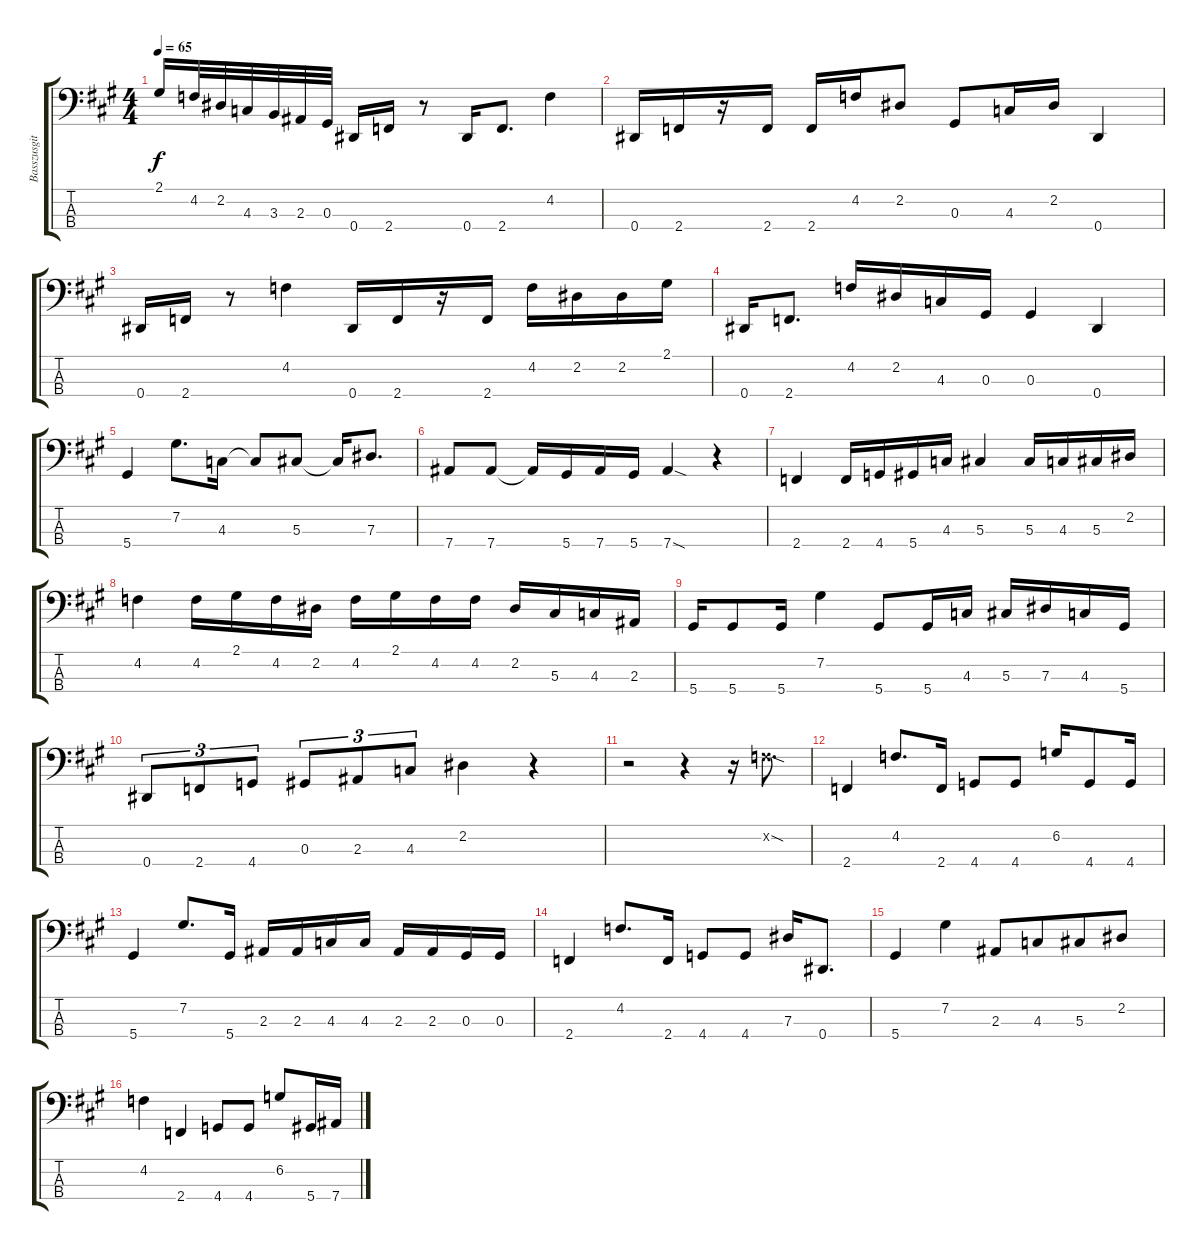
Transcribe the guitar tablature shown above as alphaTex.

\track ("Basszusgitár (Yngwie Malmsteen)" "Basszusgit") {instrument electricbassfinger}
\staff {score tabs}
\tuning (Gb2 Db2 Ab1 Eb1) {hide}
\ts (4 4)
\tempo 65
\clef f4
\ks a
2.1.16{dy f} 4.2.32 2.2.32 4.3.32 3.3.32 2.3.32 0.3.32 0.4.16 2.4.16 r.8 0.4.16 2.4.8{d} 4.2.4 |
0.4.16 2.4.16 r.16 2.4.16 2.4.16 4.2.16 2.2.8 0.3.8 4.3.16 2.2.16 0.4.4 |
0.4.16 2.4.16 r.8 4.2.4 0.4.16 2.4.16 r.16 2.4.16 4.2.16 2.2.16 2.2.16 2.1.16 |
0.4.16 2.4.8{d} 4.2.16 2.2.16 4.3.16 0.3.16 0.3.4 0.4.4 |
5.4.4 7.2.8{d} 4.3.16 4.3{t}.8 5.3.8 5.3{t}.16 7.3.8{d} |
7.4.8 7.4.8 7.4{t}.16 5.4.16 7.4.16 5.4.16 7.4{sod}.4 r.4 |
2.4.4 2.4.16 4.4.16 5.4.16 4.3.16 5.3.4 5.3.16 4.3.16 5.3.16 2.2.16 |
4.2.4 4.2.16 2.1.16 4.2.16 2.2.16 4.2.16 2.1.16 4.2.16 4.2.16 2.2.16 5.3.16 4.3.16 2.3.16 |
5.4.16 5.4.8 5.4.16 7.2.4 5.4.8 5.4.16 4.3.16 5.3.16 7.3.16 4.3.16 5.4.16 |
0.4.8{tu (3 2)} 2.4.8{tu (3 2)} 4.4.8{tu (3 2)} 0.3.8{tu (3 2)} 2.3.8{tu (3 2)} 4.3.8{tu (3 2)} 2.2.4 r.4 |
r.2 r.4 r.16 4.2{sod x}.8{d} |
2.4.4 4.2.8{d} 2.4.16 4.4.8 4.4.8 6.2.16 4.4.8 4.4.16 |
5.4.4 7.2.8{d} 5.4.16 2.3.16 2.3.16 4.3.16 4.3.16 2.3.16 2.3.16 0.3.16 0.3.16 |
2.4.4 4.2.8{d} 2.4.16 4.4.8 4.4.8 7.3.16 0.4.8{d} |
5.4.4 7.2.4 2.3.8 4.3.8{beam merge} 5.3.8 2.2.8 |
4.2.4 2.4.4 4.4.8 4.4.8 6.2.8 5.4.16 7.4.16
